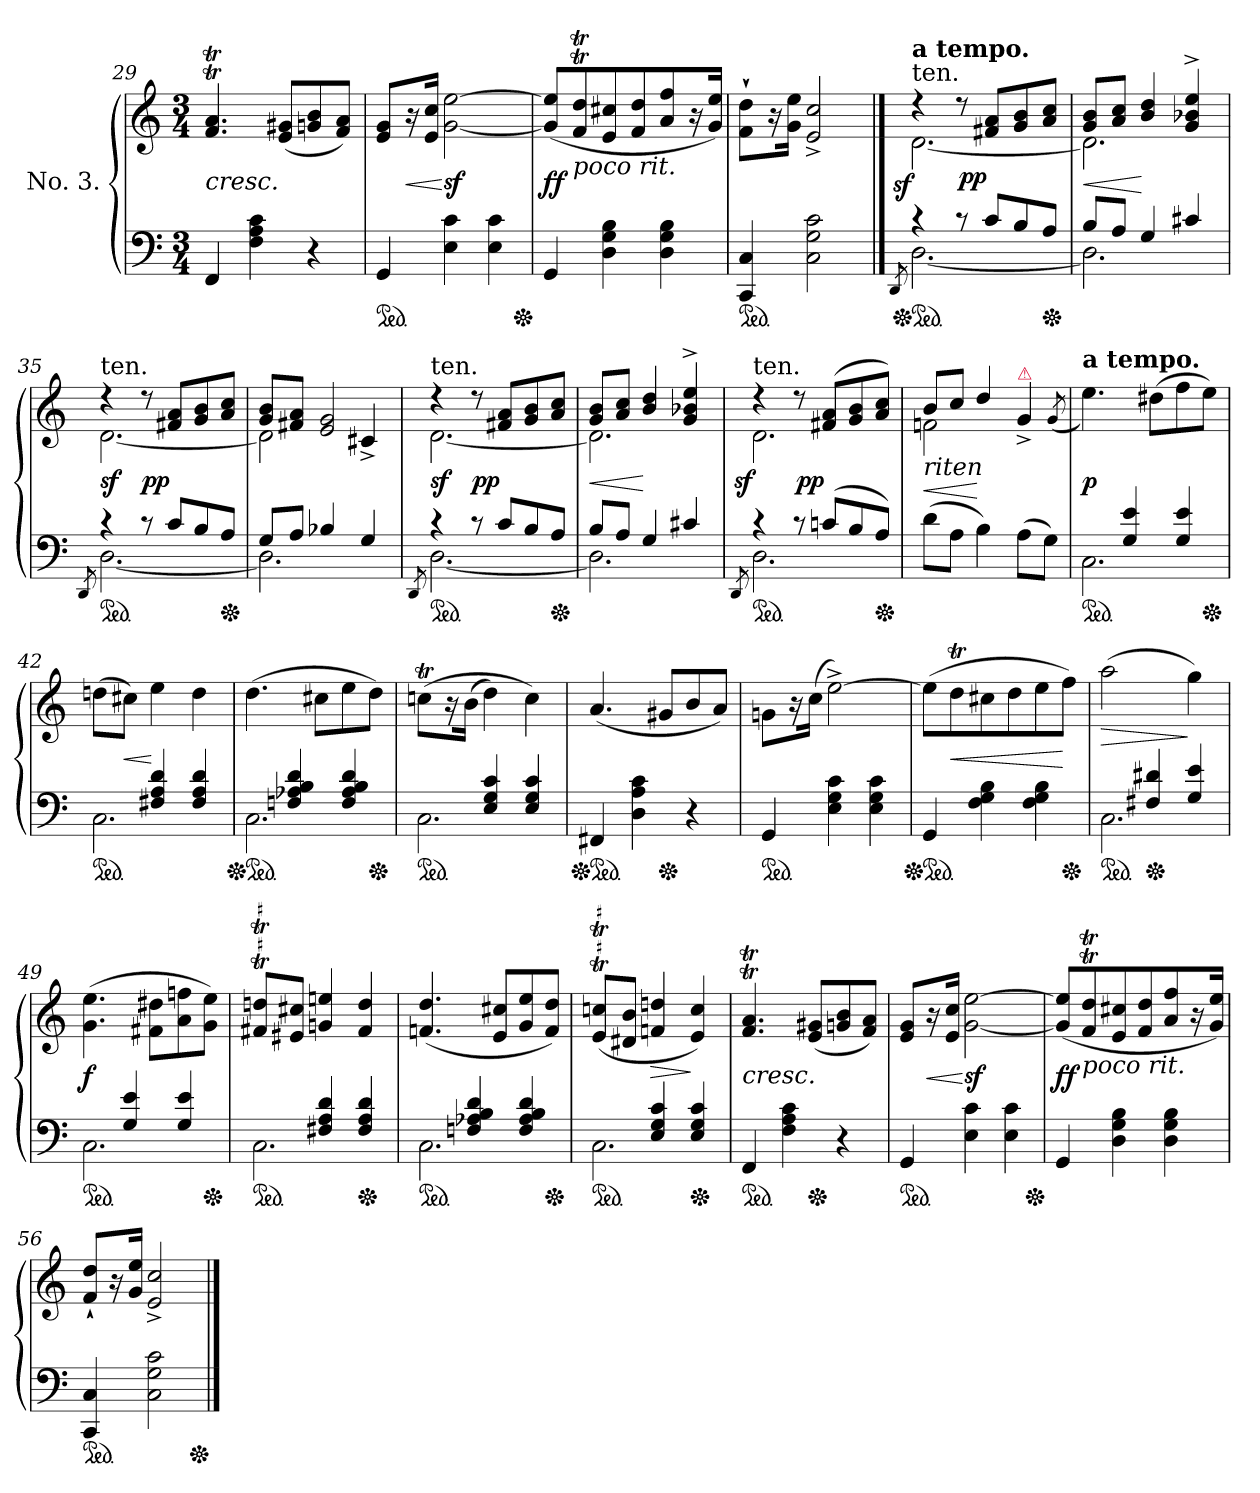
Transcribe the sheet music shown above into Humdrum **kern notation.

**kern	**kern	**dynam
*part1	*part1	*part1
*staff2	*staff1	*staff1/2
*I"No. 3.	*	*
*clefF4	*clefG2	*
*k[]	*k[]	*
*M3/4	*M3/4	*
=29	=29	=29
!	!LO:TX:c:i:t=cresc.	!
4FF	4.fT 4.aT	.
4F 4A 4c	.	.
.	(<8e 8g#XL	.
4r	8gn 8b	.
.	8f 8aJ)	.
=30	=30	=30
*ped	*	*
4GG	8e 8gL	.
.	16r	<
.	16e 16ccJk	.
4E 4c	[2g [2ee	[ sf
4E 4c	.	.
*Xped	*	*
=31	=31	=31
4GG	(<8g]/ 8ee]/L	ff
!	!LO:TX:b:i:t=poco rit.	!
.	8fT 8ddT	.
4D 4G 4B	8e 8cc#X	.
.	8f 8dd	.
4D 4G 4B	8a 8ff	.
.	16r	.
.	16g 16eeJk)	.
=32	=32	=32
*ped	*	*
4CC 4C	8f`> 8dd`>L	.
.	16r	.
.	16g 16eeJk	.
2C 2G 2c	2e^< 2cc^<	.
==33	==33	==33
*^	*	*
.	8qDD/	.	.
*	*	*^	*
!	!	!LO:TX:a:t=ten.	!	!
!	!	!LO:TX:a:B:t=a tempo.	!	!
!	!	!	!	!LO:DY:rj
*Xped	*	*	*	*
*ped	*	*	*	*
4rc	[2.D	4rdd	[2.d	sf
8rc	.	8rdd	.	.
!	!	!	!	!LO:DY:rj
8cL	.	8f#X 8aL	.	pp
8B	.	8g 8b	.	.
*Xped	*	*	*	*
8AJ	.	8a 8ccJ	.	.
=34	=34	=34	=34	=34
8BL	2.D]	8g 8bL	2.d]	<
8AJ	.	8a 8ccJ	.	.
4G	.	4b 4dd	.	[
4c#X	.	4g^< 4b-X^< 4ee^<	.	.
=35	=35	=35	=35	=35
.	8qDD/	.	.	.
!	!	!LO:TX:a:t=ten.	!	!
*ped	*	*	*	*
4rc	[2.D	4rdd	[2.d	sf
8rc	.	8rdd	.	.
!	!	!	!	!LO:DY:rj
8cL	.	8f#X 8aL	.	pp
8B	.	8g 8b	.	.
*Xped	*	*	*	*
8AJ	.	8a 8ccJ	.	.
=36	=36	=36	=36	=36
8GL	2.D]	8g 8bL	2d]	.
8AJ	.	8f#X 8aJ	.	.
4B-X	.	2e 2g	.	.
4G	.	.	4c#X^</	.
=37	=37	=37	=37	=37
.	8qDD/	.	.	.
!	!	!LO:TX:a:t=ten.	!	!
*ped	*	*	*	*
4rc	[2.D	4rdd	[2.d	sf
8rc	.	8rdd	.	.
!	!	!	!	!LO:DY:rj
8cL	.	8f#X 8aL	.	pp
8B	.	8g 8b	.	.
*Xped	*	*	*	*
8AJ	.	8a 8ccJ	.	.
=38	=38	=38	=38	=38
8BL	2.D]	8g 8bL	2.d]	<
8AJ	.	8a 8ccJ	.	.
4G	.	4b 4dd	.	[
4c#X	.	4g^< 4b-X^< 4ee^<	.	.
=39	=39	=39	=39	=39
.	8qDD/	.	.	.
!	!	!LO:TX:a:t=ten.	!	!
!	!	!	!	!LO:DY:rj
*ped	*	*	*	*
4rc	2.D	4rdd	2.d	sf
8rc	.	8rdd	.	.
!	!	!	!	!LO:DY:rj
(<8cnL	.	(<8f#X 8aL	.	pp
8B	.	8g 8b	.	.
*Xped	*	*	*	*
8AJ)	.	8a 8ccJ)	.	.
*v	*v	*	*	*
=40	=40	=40	=40
!	!LO:TX:b:i:t=riten	!	!
(>8dL	8bL	2fn	<
8AJ	8ccJ	.	.
4B)	4dd	.	[
!	!LO:TX:a:color=crimson:t=⚠	!	!
(>8AL	4g^<	4ryy	.
8GJ)	.	.	.
*	*v	*v	*
.	(>8qg/	.
=41	=41	=41
*^	*	*
!	!	!LO:TX:a:B:t=a tempo.	!
*ped	*	*	*
4ryy	2.C	4.ee)	p
4G 4e	.	.	.
.	.	(>8dd#XL	.
4G 4e	.	8ff	.
*Xped	*	*	*
.	.	8eeJ)	.
=42	=42	=42	=42
*ped	*	*	*
4ryy	2.C	(>8ddnL	.
.	.	8cc#XJ)	<
4F#X 4A 4d	.	4ee	[
4F# 4A 4d	.	4dd	.
=43	=43	=43	=43
*Xped	*	*	*
*ped	*	*	*
4ryy	2.C	(>4.dd	.
4Fn 4A-X 4B 4d	.	.	.
.	.	8cc#XL	.
4F 4A- 4B 4d	.	8ee	.
*Xped	*	*	*
.	.	8ddJ)	.
=44	=44	=44	=44
*ped	*	*	*
4ryy	2.C	(>8ccnTL	.
.	.	16r	.
.	.	(>16bJk	.
4E 4G 4c	.	4dd)	.
4E 4G 4c	.	4cc)	.
*v	*v	*	*
=45	=45	=45
*Xped	*	*
*ped	*	*
4FF#X	(<4.a	.
4D 4A 4c	.	.
*Xped	*	*
.	8g#XL	.
4r	8b	.
.	8aJ)	.
=46	=46	=46
*ped	*	*
4GG	8gn\L	.
.	16r	.
.	(>16ccJk	.
4E 4G 4c	[2ee^<)	.
4E 4G 4c	.	.
=47	=47	=47
*Xped	*	*
*ped	*	*
4GG	(>8eeL]	.
.	8ddT	<
4F 4G 4B	8cc#X	.
.	8dd	.
4F 4G 4B	8ee	.
*Xped	*	*
.	8ffJ)	[
=48	=48	=48
*^	*	*
*ped	*	*	*
4ryy	2.C	(>2aa	>
*Xped	*	*	*
4F#X 4d#X	.	.	.
4G 4e	.	4gg)	]
=49	=49	=49	=49
*ped	*	*	*
4ryy	2.C	(>4.g 4.ee	f
4G 4e	.	.	.
.	.	8f#X 8dd#XL	.
4G 4e	.	8a 8ffn	.
*Xped	*	*	*
.	.	8g 8eeJ)	.
=50	=50	=50	=50
*ped	*	*	*
4ryy	2.C	8f#XT 8ddnTL	.
.	.	8e#X 8cc#XJ	.
4F#X 4A 4d	.	4g/ 4een/	.
*Xped	*	*	*
4F# 4A 4d	.	4f#/ 4dd/	.
=51	=51	=51	=51
*ped	*	*	*
4ryy	2.C	(<4.fn 4.dd	.
4Fn 4A-X 4B 4d	.	.	.
.	.	8e 8cc#XL	.
4F 4A- 4B 4d	.	8g 8ee	.
*Xped	*	*	*
.	.	8f 8ddJ)	.
=52	=52	=52	=52
*ped	*	*	*
4ryy	2.C	(<8eT 8ccnTL	.
.	.	8d#X 8bJ	.
4E 4G 4c	.	4f 4ddn	>
*Xped	*	*	*
4E 4G 4c	.	4e 4cc)	]
*v	*v	*	*
=53	=53	=53
!	!LO:TX:c:i:t=cresc.	!
*ped	*	*
4FF	4.fT 4.aT	.
4F 4A 4c	.	.
*Xped	*	*
.	(<8e 8g#XL	.
4r	8gn 8b	.
.	8f 8aJ)	.
=54	=54	=54
*ped	*	*
4GG	8e 8gL	.
.	16r	<
.	16e 16ccJk	.
4E 4c	[2g [2ee	[ sf
4E 4c	.	.
*Xped	*	*
=55	=55	=55
4GG	(<8g]/ 8ee]/L	ff
!	!LO:TX:b:i:t=poco rit.	!
.	8fT 8ddT	.
4D 4G 4B	8e 8cc#X	.
.	8f 8dd	.
4D 4G 4B	8a 8ff	.
.	16r	.
.	16g 16eeJk)	.
=56	=56	=56
*ped	*	*
4CC 4C	8f`</ 8dd`</L	.
.	16r	.
.	16g 16eeJk	.
2C 2G 2c	2e^< 2cc^<	.
*Xped	*	*
==	==	==
*-	*-	*-
